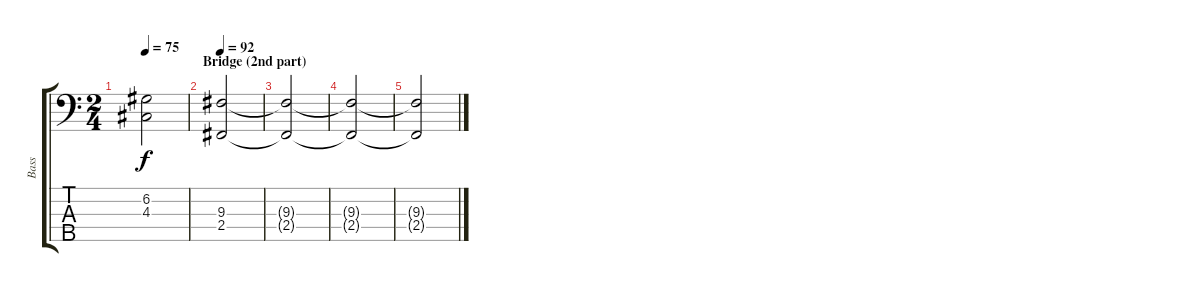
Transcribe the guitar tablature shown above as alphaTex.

\track ("Bass" "Bass") {instrument electricbassfinger}
\staff {score tabs}
\tuning (G2 D2 A1 E1 B0) {hide}
\ts (2 4)
\tempo 75
\clef f4
\ks c
(6.2{t} 4.3{t}).2{dy f} |
\section ("" "Bridge (2nd part)")
\tempo 92
(9.3 2.4).2{volume 4} |
(9.3{t} 2.4{t}).2 |
(9.3{t} 2.4{t}).2 |
(9.3{t} 2.4{t}).2
